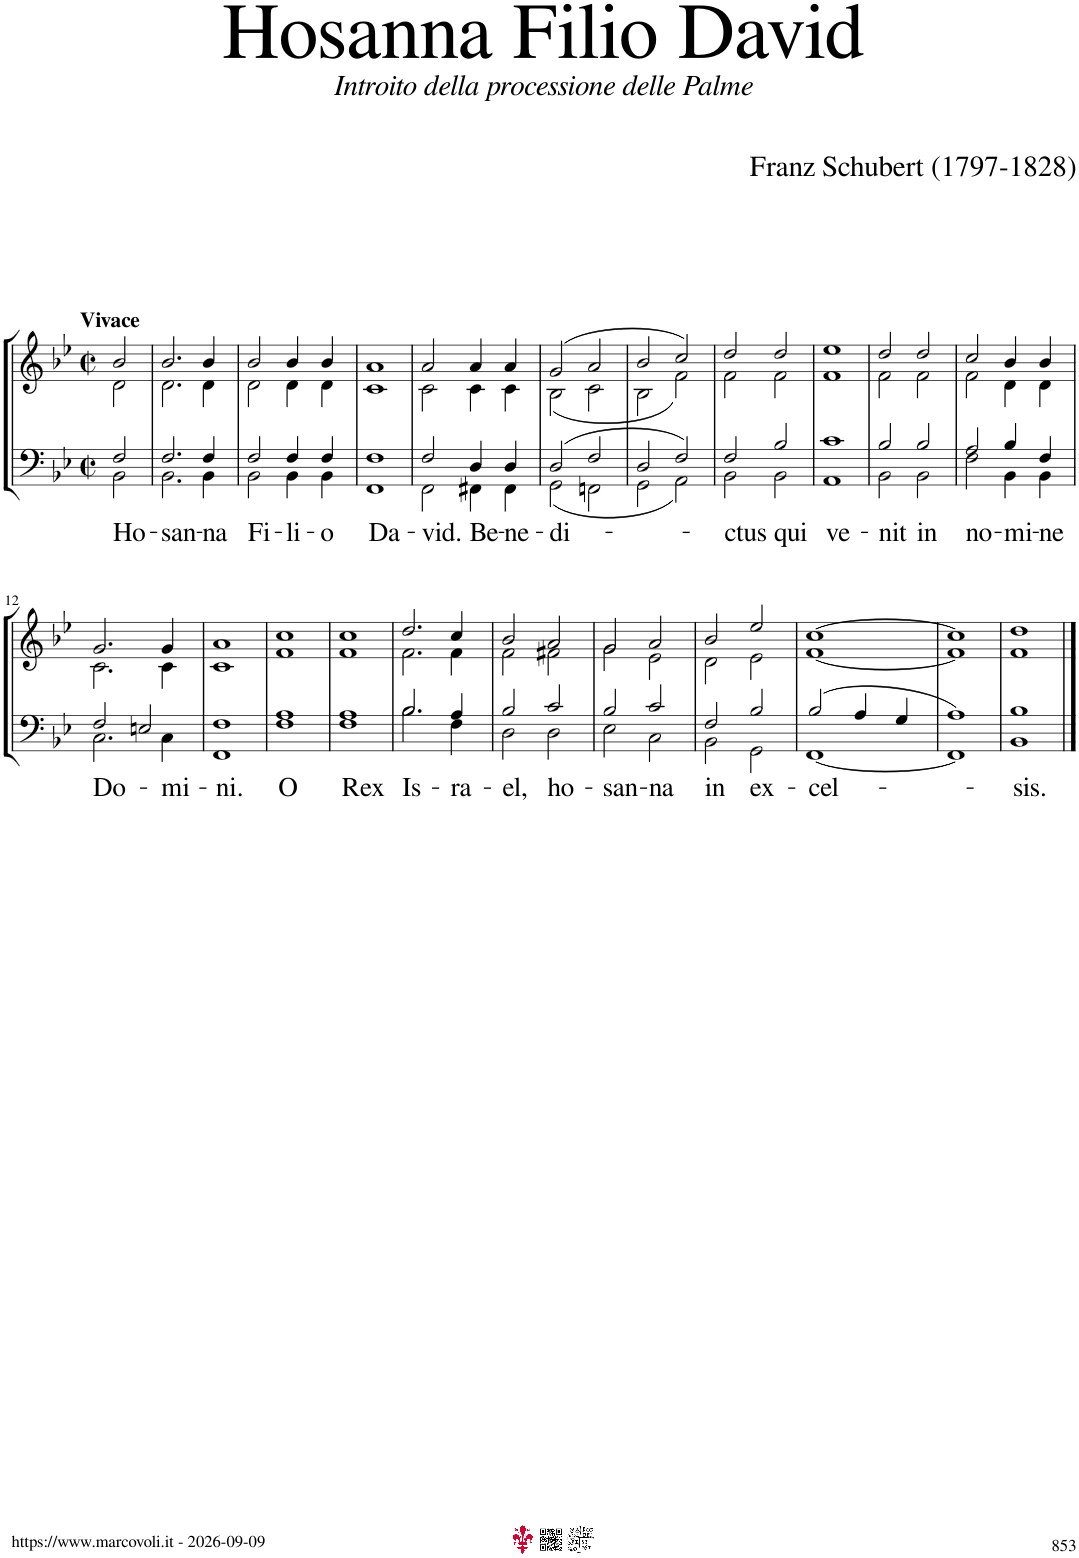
**kern	**text	**kern
*part2	*part2	*part1
*staff2	*staff2	*staff1
*I"Men	*	*I"Women
*clefF4	*	*clefG2
*k[b-e-]	*	*k[b-e-]
*M2/2	*	*M2/2
*met(c|)	*	*met(c|)
=1	=1	=1
*^	*	*
!	!	!	!LO:TX:a:B:t=Vivace
!	!	!LO:LY:b	!
*	*	*	*^
2F/	2BB-\	Ho-	2b-/	2d\
=2	=2	=2	=2	=2
!	!	!LO:LY:b	!	!
2.F/	2.BB-\	-san-	2.b-/	2.d\
!	!	!LO:LY:b	!	!
4F/	4BB-\	-na	4b-/	4d\
=3	=3	=3	=3	=3
!	!	!LO:LY:b	!	!
2F/	2BB-\	Fi-	2b-/	2d\
!	!	!LO:LY:b	!	!
4F/	4BB-\	-li-	4b-/	4d\
!	!	!LO:LY:b	!	!
4F/	4BB-\	-o	4b-/	4d\
=4	=4	=4	=4	=4
!	!	!LO:LY:b	!	!
1F	1FF	Da-	1a	1c
=5	=5	=5	=5	=5
!	!	!LO:LY:b	!	!
2F/	2FF\	-vid.	2a/	2c\
!	!	!LO:LY:b	!	!
4D/	4FF#X\	Be-	4a/	4c\
!	!	!LO:LY:b	!	!
4D/	4FF#\	-ne-	4a/	4c\
=6	=6	=6	=6	=6
!	!	!LO:LY:b	!	!
(2D/	(2GG\	-di-	(2g/	(2B-\
2F/	2FFn\	.	2a/	2c\
=7	=7	=7	=7	=7
2D/	2GG\	.	2b-/	2B-\
2F/)	2AA\)	.	2cc/)	2f\)
=8	=8	=8	=8	=8
!	!	!LO:LY:b	!	!
2F/	2BB-\	-ctus	2dd/	2f\
!	!	!LO:LY:b	!	!
2B-/	2BB-\	qui	2dd/	2f\
=9	=9	=9	=9	=9
!	!	!LO:LY:b	!	!
1c	1AA	ve-	1ee-	1f
=10	=10	=10	=10	=10
!	!	!LO:LY:b	!	!
2B-/	2BB-\	-nit	2dd/	2f\
!	!	!LO:LY:b	!	!
2B-/	2BB-\	in	2dd/	2f\
=11	=11	=11	=11	=11
!	!	!LO:LY:b	!	!
2A/	2F\	no-	2cc/	2f\
!	!	!LO:LY:b	!	!
4B-/	4BB-\	-mi-	4b-/	4d\
!	!	!LO:LY:b	!	!
4F/	4BB-\	-ne	4b-/	4d\
!!LO:LB:g=z	!!
=12	=12	=12	=12	=12
!	!	!LO:LY:b	!	!
2F/	2.C\	Do-	2.g/	2.c\
2En/	.	.	.	.
!	!	!LO:LY:b	!	!
.	4C\	-mi-	4g/	4c\
=13	=13	=13	=13	=13
!	!	!LO:LY:b	!	!
1F	1FF	-ni.	1a	1c
=14	=14	=14	=14	=14
!	!	!LO:LY:b	!	!
1A	1F	O	1cc	1f
=15	=15	=15	=15	=15
!	!	!LO:LY:b	!	!
1A	1F	Rex	1cc	1f
=16	=16	=16	=16	=16
!	!	!LO:LY:b	!	!
2.B-/	2.B-\	Is-	2.dd/	2.f\
!	!	!LO:LY:b	!	!
4A/	4F\	-ra-	4cc/	4f\
=17	=17	=17	=17	=17
!	!	!LO:LY:b	!	!
2B-/	2D\	-el,	2b-/	2f\
!	!	!LO:LY:b	!	!
2c/	2D\	ho-	2a/	2f#X\
=18	=18	=18	=18	=18
!	!	!LO:LY:b	!	!
2B-/	2E-\	-san-	2g/	2g\
!	!	!LO:LY:b	!	!
2c/	2C\	-na	2a/	2e-\
=19	=19	=19	=19	=19
!	!	!LO:LY:b	!	!
2F/	2BB-\	in	2b-/	2d\
!	!	!LO:LY:b	!	!
2B-/	2GG\	ex-	2ee-/	2e-\
=20	=20	=20	=20	=20
!	!	!LO:LY:b	!	!
(2B-/	[1FF	-cel-	[1cc	[1f
4A/	.	.	.	.
4G/	.	.	.	.
=21	=21	=21	=21	=21
1A)	1FF]	.	1cc]	1f]
=22	=22	=22	=22	=22
!	!	!LO:LY:b	!	!
1B-	1BB-	-sis.	1dd	1f
*v	*v	*	*	*
*	*	*v	*v
==	==	==
*-	*-	*-
